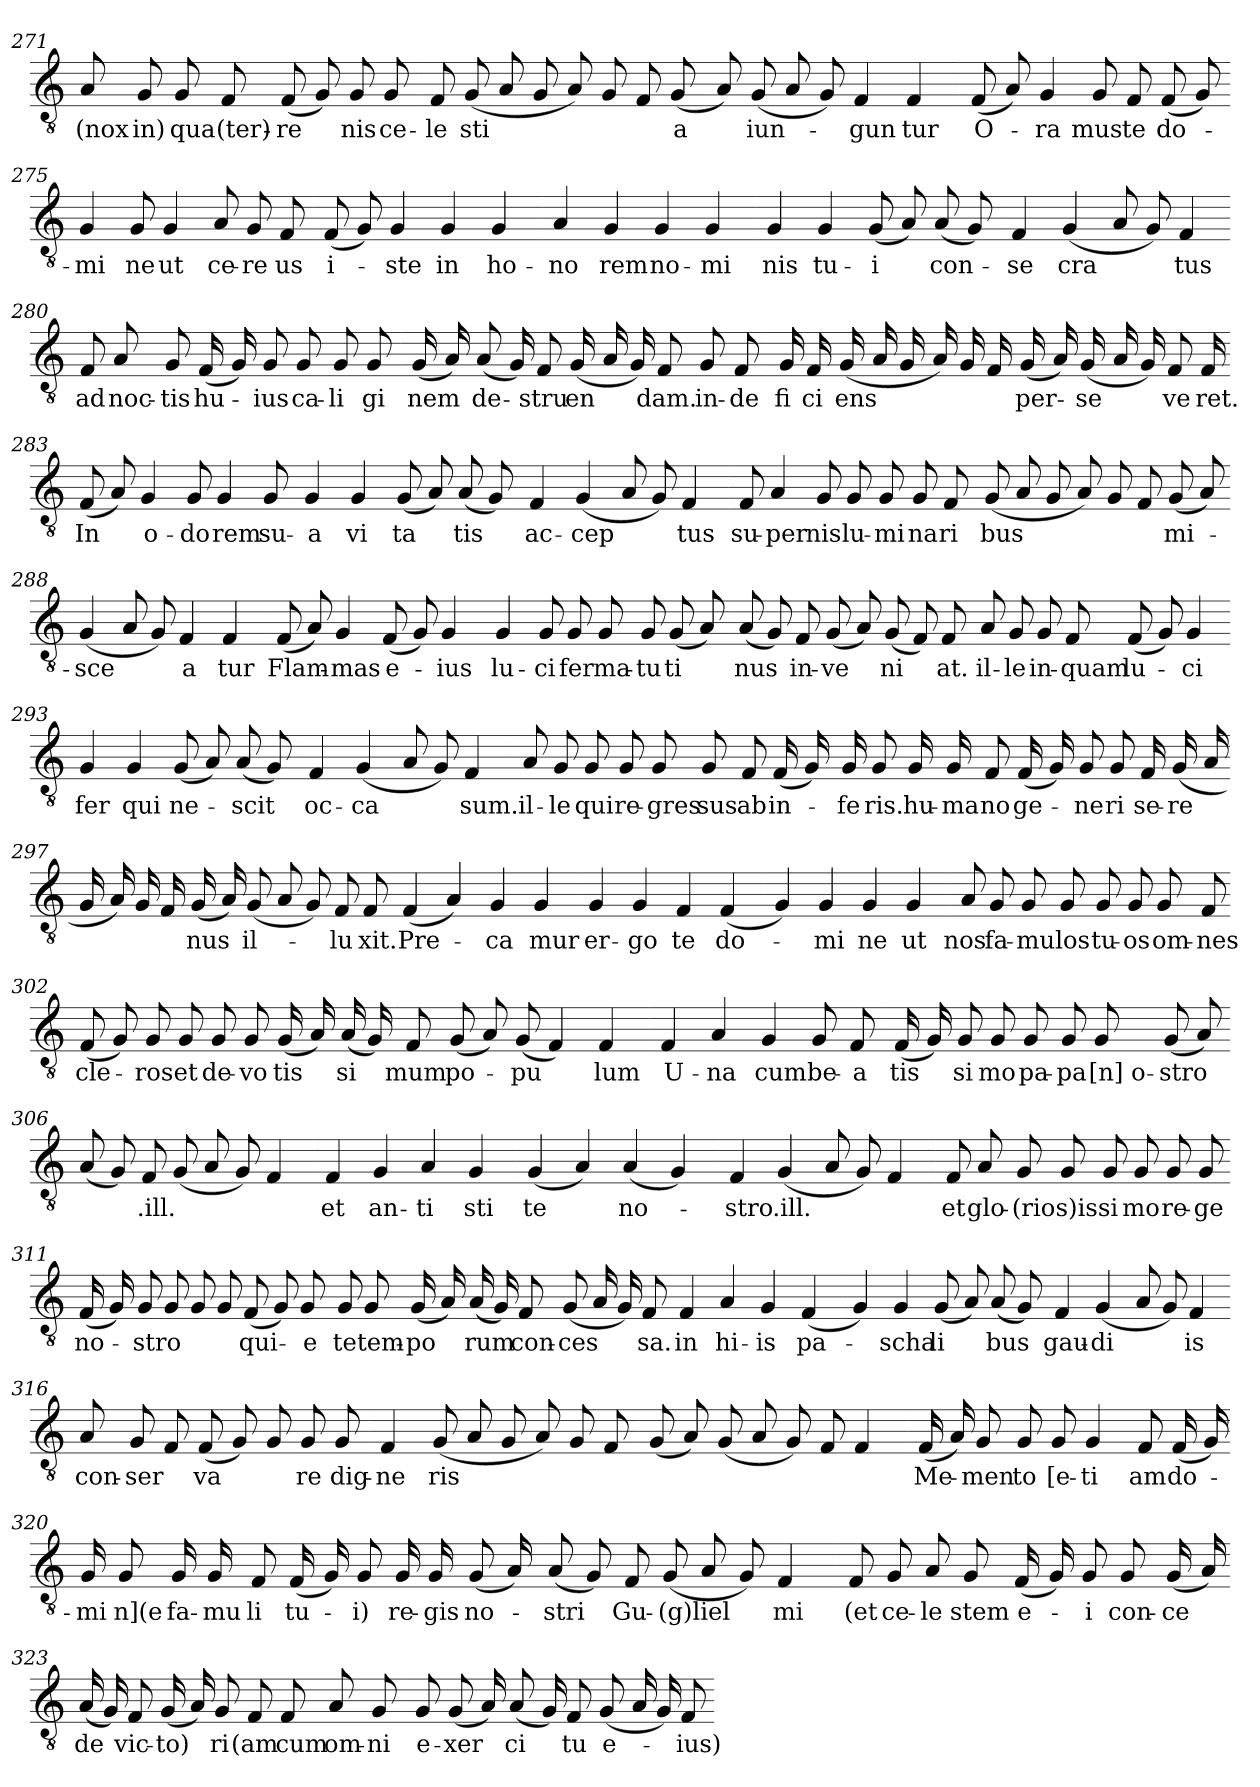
**kern	**text
*part1	*part1
*staff1	*staff1
*clefGv2	*
*k[]	*
=271	=271
8A	(nox
8G	in)
8G	qua
8F	(ter)-
(8F	re
8G)	.
8G	-nis
8G	ce-
=272-	=272-
8F	le
(8G	sti
8A	.
8G	.
8A)	.
8G	.
8F	.
(8G	-a
=273-	=273-
8A)	.
(8G	iun-
8A	.
8G)	.
4F	gun
4F	-tur
=274-	=274-
(8F	O-
8A)	.
4G	ra
8G	-mus
8F	te
(8F	do-
8G)	.
=275-	=275-
4G	mi
8G	-ne
4G	ut
8A	ce-
8G	re
8F	-us
=276-	=276-
(8F	i-
8G)	.
4G	-ste
4G	in
4G	ho-
=277-	=277-
4A	no
4G	-rem
4G	no-
4G	mi
=278-	=278-
4G	-nis
4G	tu-
(8G	-i
8A)	.
(8A	con-
8G)	.
=279-	=279-
4F	se
(4G	cra
8A	.
8G)	.
4F	-tus
=280-	=280-
8F	ad
8A	noc-
8G	-tis
(16F	hu-
16G)	.
8G	-ius
8G	ca-
8G	li
8G	gi
=281-	=281-
(16G	-nem
16A)	.
(8A	de-
16G)	.
8F	stru
(16G	en
16A	.
16G)	.
8F	-dam.
8G	in-
8F	de
=282-	=282-
16G	fi
16F	ci
(16G	-ens
16A	.
16G	.
16A)	.
16G	.
16F	.
(16G	per-
16A)	.
(16G	se
16A	.
16G)	.
8F	ve
16F	-ret.
=283-	=283-
(8F	In
8A)	.
4G	o-
8G	do
4G	-rem
8G	su-
=284-	=284-
4G	a
4G	vi
(8G	ta
8A)	.
(8A	-tis
8G)	.
=285-	=285-
4F	ac-
(4G	cep
8A	.
8G)	.
4F	-tus
=286-	=286-
8F	su-
4A	per
8G	-nis
8G	lu-
8G	mi
8G	na
8F	ri
=287-	=287-
(8G	-bus
8A	.
8G	.
8A)	.
8G	.
8F	.
(8G	mi-
8A)	.
=288-	=288-
(4G	sce
8A	.
8G)	.
4F	a
4F	-tur
=289-	=289-
(8F	Flam-
8A)	.
4G	-mas
(8F	e-
8G)	.
4G	-ius
=290-	=290-
4G	lu-
8G	ci
8G	-fer
8G	ma-
8G	tu
(8G	ti
8A)	.
=291-	=291-
(8A	-nus
8G)	.
8F	in-
(8G	ve
8A)	.
(8G	ni
8F)	.
8F	-at.
=292-	=292-
8A	il-
8G	-le
8G	in-
8F	-quam
(8F	lu-
8G)	.
4G	ci
=293-	=293-
4G	-fer
4G	qui
(8G	ne-
8A)	.
(8A	-scit
8G)	.
=294-	=294-
4F	oc-
(4G	ca
8A	.
8G)	.
4F	-sum.
=295-	=295-
8A	il-
8G	-le
8G	qui
8G	re-
8G	gres
8G	-sus
8F	ab
(16F	in-
16G)	.
=296-	=296-
16G	fe
8G	-ris.
16G	hu-
16G	ma
8F	-no
(16F	ge-
16G)	.
8G	ne
8G	-ri
16F	se-
(16G	re
16A	.
=297-	=297-
16G	.
16A)	.
16G	.
16F	.
(16G	-nus
16A)	.
(8G	il-
8A	.
8G)	.
8F	lu
8F	-xit.
=298-	=298-
(4F	Pre-
4A)	.
4G	ca
4G	-mur
=299-	=299-
4G	er-
4G	-go
4F	te
(4F	do-
=300-	=300-
4G)	.
4G	mi
4G	-ne
4G	ut
=301-	=301-
8A	nos
8G	fa-
8G	mu
8G	-los
8G	tu-
8G	-os
8G	om-
8F	-nes
=302-	=302-
(8F	cle-
8G)	.
8G	-ros
8G	et
8G	de-
8G	vo
(16G	tis
16A)	.
(16A	si
16G)	.
=303-	=303-
8F	-mum
(8G	po-
8A)	.
(8G	pu
4F)	.
4F	-lum
=304-	=304-
4F	U-
4A	-na
4G	cum
8G	be-
8F	a
=305-	=305-
(16F	tis
16G)	.
8G	si
8G	-mo
8G	pa-
8G	-pa
8G	[n]o-
(8G	-stro
8A)	.
=306-	=306-
(8A	.
8G)	.
8F	.ill.
(8G	.
8A	.
8G)	.
4F	.
=307-	=307-
4F	et
4G	an-
4A	ti
4G	sti
=308-	=308-
(4G	-te
4A)	.
(4A	no-
4G)	.
=309-	=309-
4F	-stro
(4G	.ill.
8A	.
8G)	.
4F	.
=310-	=310-
8F	et
8A	glo-
8G	(rio
8G	s)is
8G	si
8G	-mo
8G	re-
8G	-ge
=311-	=311-
(16F	no-
16G)	.
8G	-stro
8G	.
8G	.
8G	.
(8F	qui-
8G)	.
8G	e
=312-	=312-
8G	-te
8G	tem-
(16G	po
16A)	.
(16A	-rum
16G)	.
8F	con-
(8G	ces
16A	.
16G)	.
8F	-sa.
=313-	=313-
4F	in
4A	hi-
4G	-is
(4F	pa-
=314-	=314-
4G)	.
4G	scha
(8G	li
8A)	.
(8A	-bus
8G)	.
=315-	=315-
4F	gau-
(4G	di
8A	.
8G)	.
4F	-is
=316-	=316-
8A	con-
8G	ser
8F	.
(8F	va
8G)	.
8G	.
8G	-re
8G	dig-
=317-	=317-
4F	ne
(8G	-ris
8A	.
8G	.
8A)	.
8G	.
8F	.
=318-	=318-
(8G	.
8A)	.
(8G	.
8A	.
8G)	.
8F	.
4F	.
=319-	=319-
(16F	Me-
16A)	.
8G	men
8G	-to
8G	[e-
4G	ti
8F	-am
(16F	do-
16G)	.
=320-	=320-
16G	mi
8G	-n](e
16G	fa-
16G	mu
8F	-li
(16F	tu-
16G)	.
8G	-i)
16G	re-
16G	-gis
(8G	no-
16A)	.
=321-	=321-
(8A	-stri
8G)	.
8F	Gu-
(8G	(g)liel
8A	.
8G)	.
4F	-mi
=322-	=322-
8F	(et
8G	ce-
8A	le
8G	-stem
(16F	e-
16G)	.
8G	-i
8G	con-
(16G	ce
16A)	.
=323-	=323-
(16A	-de
16G)	.
8F	vic-
(16G	to)
16A)	.
8G	ri
8F	-(am
8F	cum
8A	om-
8G	-ni
=324-	=324-
8G	e-
(8G	xer
16A)	.
(8A	ci
16G)	.
8F	-tu
(8G	e-
16A	.
16G)	.
8F	-ius)
=-	=-
*-	*-
